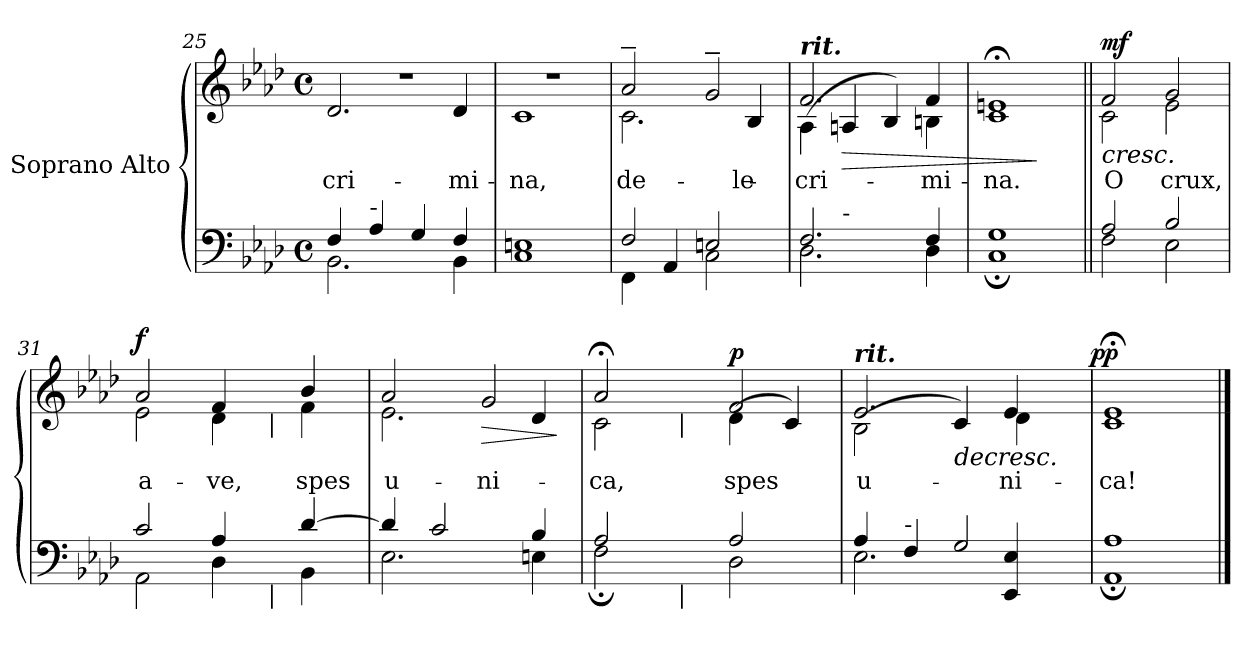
**kern	**kern	**text	**dynam
*part1	*part1	*part1	*part1
*staff2	*staff1	*staff1	*staff1/2
*I"Soprano Alto	*	*	*
*clefF4	*clefG2	*	*
*k[b-e-a-d-]	*k[b-e-a-d-]	*	*
*A-:	*A-:	*	*
*M4/4	*M4/4	*	*
*met(c)	*met(c)	*	*
=25	=25	=25	=25
*^	*^	*	*
!	!	!	!	!LO:LY:b:color=#000000	!
4Fi/	2.BB-i\	1r	2.d-i/	cri-	.
!LO:TX:a:t=-	!	!	!	!	!
4A-i/	.	.	.	.	.
4Gi/	.	.	.	.	.
!	!	!	!	!LO:LY:b:color=#000000	!
4Fi/	4BB-i\	.	4d-i/	-mi-	.
=26	=26	=26	=26	=26	=26
!	!	!	!	!LO:LY:b:color=#000000	!
1Eni	1Ci	1r	1ci	-na,	.
=27	=27	=27	=27	=27	=27
!	!	!	!	!LO:LY:b:color=#000000	!
2Fi/	4FFi\	2a-~i/	2.ci\	de-	.
.	4AA-i/	.	.	.	.
2Eni/	2Ci\	2g~i/	.	.	.
!	!	!	!	!LO:LY:b:color=#000000	!
.	.	.	4B-i/	-le	.
=28	=28	=28	=28	=28	=28
!	!	!LO:TX:a:Bi:t=rit.	!	!	!
!	!	!	!	!LO:LY:b:color=#000000	!
*	*^	*	*	*	*
2.Fi/	2.D-i\	4ryy	2.fi/	(4A-i\	cri-	.
!	!	!LO:TX:a:t=-	!	!	!	!
!	!	!	!	!	!	!LO:HP:b
.	.	2.ryy	.	4Ani/	.	>
.	.	.	.	4B-i/)	.	.
!	!	!	!	!	!LO:LY:b:color=#000000	!
4Fi/	4D-i\	.	4fi/	4Bni\	-mi-	.
*	*v	*v	*	*	*	*
=29	=29	=29	=29	=29	=29
*	*^	*	*	*	*
!	!	!	!	!	!LO:LY:b:color=#000000	!
*	*v	*v	*	*	*	*
1Gi	1C;i	1en;i	1ci	-na.	.
*v	*v	*	*	*	*
*	*v	*v	*	*
.	.	.	]
!!LO:LB:g=z
=30||	=30||	=30||	=30||
*^	*	*	*
!	!	!	!LO:LY:b:color=#000000	!LO:HP:b
*	*	*^	*	*
2A-i/	2Fi\	2fi/	2ci\	O	< mf
!	!	!	!	!LO:LY:b:color=#000000	!
2B-i/	2E-i\	2gi/	2e-i\	crux,	.
*	*	*v	*v	*	*
=31	=31	=31	=31	=31
*	*	*^	*	*
!	!	!	!	!LO:LY:b:color=#000000	!
*	*^	*	*^	*	*
2ci/	2AA-i\	2ryy	2a-i/	2e-i\	2ryy	a-	f
!	!	!	!	!	!	!LO:LY:b:color=#000000	!
4A-i/	4D-i\	16ryy	4fi/	4d-i\	16ryy	-ve,	.
.	.	32ryy	.	.	32ryy	.	.
.	.	64ryy	.	.	64ryy	.	.
.	.	128ryy	.	.	128ryy	.	.
.	.	256ryy	.	.	256ryy	.	.
.	.	1024ryy	.	.	1024ryy	.	.
!	!	!	!	!	!LO:TX:b:t=|	!	!
!	!	!LO:TX:b:t=|	!	!	!	!	!
.	.	4ryy	.	.	4ryy	.	.
!	!	!	!	!	!	!LO:LY:b:color=#000000	!
[4d-i/	4BB-i\	.	4b-i/	4fi\	.	spes	.
.	.	8ryy	.	.	8ryy	.	.
.	.	512.ryy	.	.	512.ryy	.	.
.	.	.	.	.	.	.	[
*	*v	*v	*	*	*	*	*
*	*	*v	*v	*v	*	*
=32	=32	=32	=32	=32
*	*^	*^	*	*
*	*	*	*	*^	*	*
!	!	!	!	!	!	!LO:LY:b:color=#000000	!
*	*v	*v	*	*	*	*	*
*	*	*	*v	*v	*	*
4d-i/]	2.E-i\	2a-i/	2.e-i\	u-	.
2ci/	.	.	.	.	.
!	!	!	!	!LO:LY:b:color=#000000	!LO:HP:b
.	.	2gi/	.	-ni-	>
4B-i/	4Eni\	.	4d-i/	.	.
*v	*v	*	*	*	*
*	*v	*v	*	*
.	.	.	]
=33	=33	=33	=33
*^	*	*	*
!	!	!	!LO:LY:b:color=#000000	!
*	*^	*^	*	*
*	*	*	*	*^	*	*
2A-i/	2F;i\	8ryy	2a-;i/	2ci\	8ryy	-ca,	.
.	.	16ryy	.	.	16ryy	.	.
.	.	32ryy	.	.	32ryy	.	.
.	.	64ryy	.	.	64ryy	.	.
.	.	256..ryy	.	.	256..ryy	.	.
!	!	!	!	!	!LO:TX:b:t=|	!	!
!	!	!LO:TX:b:t=|	!	!	!	!	!
.	.	2ryy	.	.	2ryy	.	.
!	!	!	!	!	!	!LO:LY:b:color=#000000	!
2A-i/	2D-i\	.	2fi/	(4d-i\	.	spes	p
.	.	4ryy	.	.	4ryy	.	.
.	.	.	.	4ci/)	.	.	.
.	.	128ryy	.	.	128ryy	.	.
.	.	1024ryy	.	.	1024ryy	.	.
*	*v	*v	*	*	*	*	*
=34	=34	=34	=34	=34	=34	=34
*	*^	*	*	*	*	*
!	!	!	!LO:TX:a:Bi:t=rit.	!	!	!	!
!	!	!	!	!	!	!LO:LY:b:color=#000000	!
*	*v	*v	*	*	*	*	*
4A-i/	2.E-i\	2.e-i/	(2B-i\	2ryy	u-	.
!LO:TX:a:t=-	!	!	!	!	!	!
4Fi/	.	.	.	.	.	.
!	!	!	!	!	!	!LO:HP:b
2Gi/	.	.	4ci/)	4ryy	.	>
!	!	!	!	!	!LO:LY:b:color=#000000	!
.	4EE-i/ 4E-i	4e-i/	4d-i\	8ryy	-ni-	.
.	.	.	.	16ryy	.	.
.	.	.	.	32ryy	.	.
.	.	.	.	64ryy	.	.
.	.	.	.	128...ryy	.	.
.	.	.	.	1024ryy	.	pp
*	*	*v	*v	*v	*	*
=35	=35	=35	=35	=35
*	*	*^	*	*
*	*	*	*^	*	*
!	!	!	!	!	!LO:LY:b:color=#000000	!
*	*	*	*v	*v	*	*
1A-i	1AA-;i	1e-;i	1ci	-ca!	.
*v	*v	*	*	*	*
*	*v	*v	*	*
.	.	.	]
==	==	==	==
*-	*-	*-	*-
